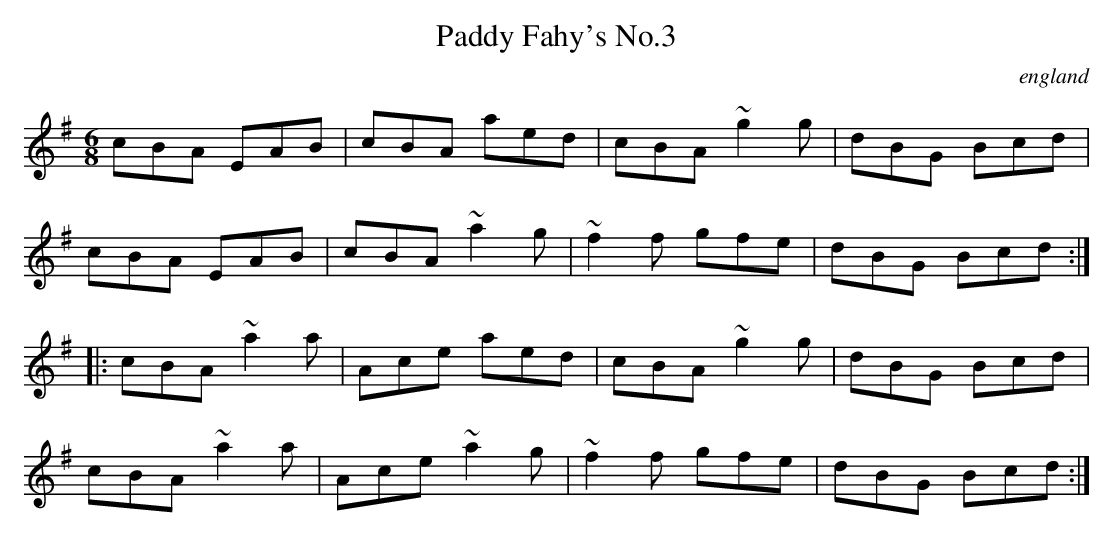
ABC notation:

X:1
T:Paddy Fahy's No.3
O:england
M:6/8
L:1/8
K:G
cBA EAB|cBA aed|cBA ~g2g|dBG Bcd|
cBA EAB|cBA ~a2g|~f2f gfe|dBG Bcd:|
|:cBA ~a2a|Ace aed|cBA ~g2g|dBG Bcd|
cBA ~a2a|Ace ~a2g|~f2f gfe|dBG Bcd:|
